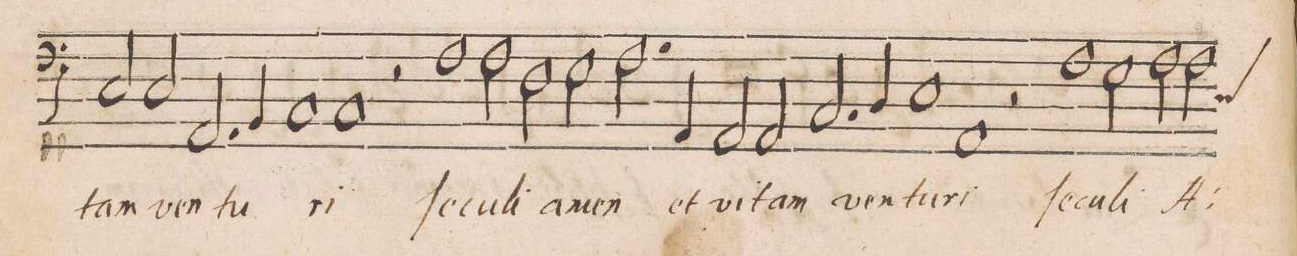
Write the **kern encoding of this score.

**kern	**text
*I"BASSVS	*
*clefF5	*
*k[]	*
*met(C|)	*
*M2/1	*
2C/	-tam
2C/	ven-
2.FF/	-tu-
4GG/	.
=192-	=192-
1AA	.
1AA	-ri
=193-	=193-
2r	.
1F	ſe-
2F\	-cu-
=194-	=194-
2D\	-li
2E\	a-
2.F\	-men
4FF/	et
=195-	=195-
2FF/	vi-
2FF/	-tam
2.AA/	ven-
4BB/	.
=196-	=196-
1C	-tu-
1FF	-ri
=197-	=197-
2r	.
1F	ſe-
2E\	-cu-
=198-	=198-
2F\	-li
*custos:C	*
2F\	A-
*-	*-
